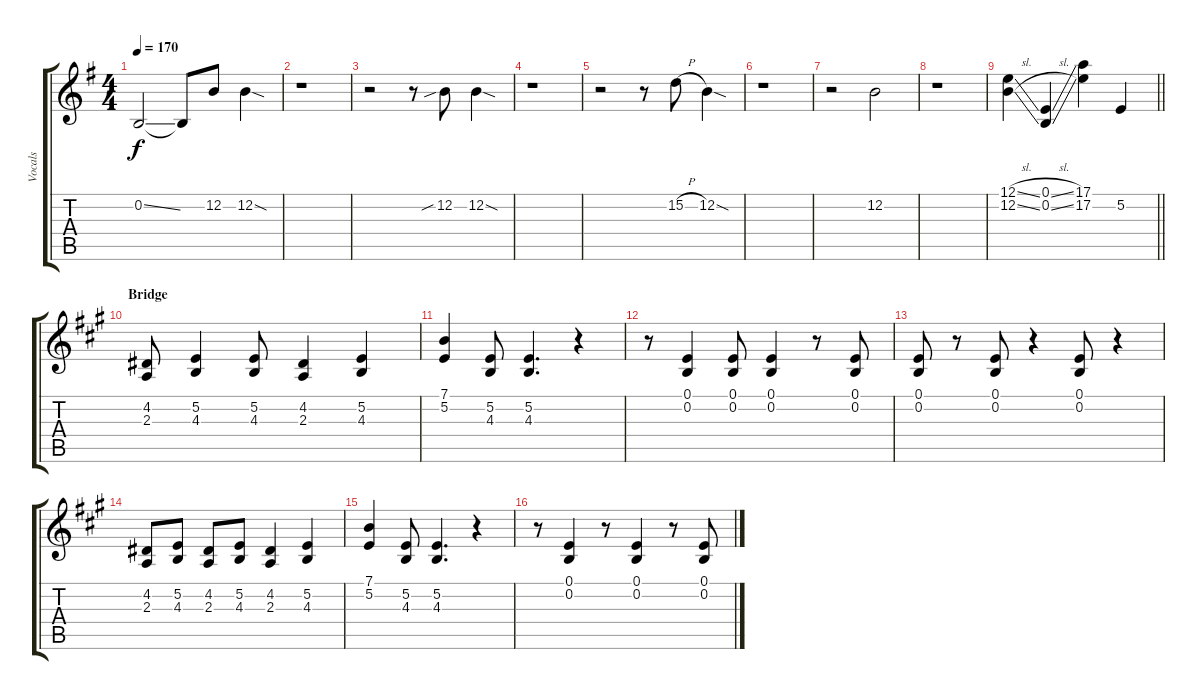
\track ("Vocals" "Vocals") {instrument violin}
\staff {score tabs}
\tuning (E4 B3 G3 D3 A2 E2) {hide}
\ts (4 4)
\tempo 170
\clef g2
\ks g
0.2{ss}.2{dy f} 0.2{t}.8 12.2.8 12.2{sod}.4 |
r.1 |
r.2 r.8 12.2{sib}.8 12.2{sod}.4 |
r.1 |
r.2 r.8 15.2{h}.8 12.2{sod}.4 |
r.1 |
r.2 12.2.2 |
r.1 |
\barLineRight lightlight
(12.1{sl} 12.2{sl}).4 (0.1{sl} 0.2{sl}).4 (17.1 17.2).4 5.2.4 |
\section ("" "Bridge")
\ks a
(4.2 2.3).8 (5.2 4.3).4 (5.2 4.3).8 (4.2 2.3).4 (5.2 4.3).4 |
(7.1 5.2).4 (5.2 4.3).8 (5.2 4.3).4{d} r.4 |
r.8 (0.1 0.2).4 (0.1 0.2).8 (0.1 0.2).4 r.8 (0.1 0.2).8 |
(0.1 0.2).8 r.8 (0.1 0.2).8 r.4 (0.1 0.2).8 r.4 |
(4.2 2.3).8 (5.2 4.3).8 (4.2 2.3).8 (5.2 4.3).8 (4.2 2.3).4 (5.2 4.3).4 |
(7.1 5.2).4 (5.2 4.3).8 (5.2 4.3).4{d} r.4 |
r.8 (0.1 0.2).4 r.8 (0.1 0.2).4 r.8 (0.1 0.2).8
